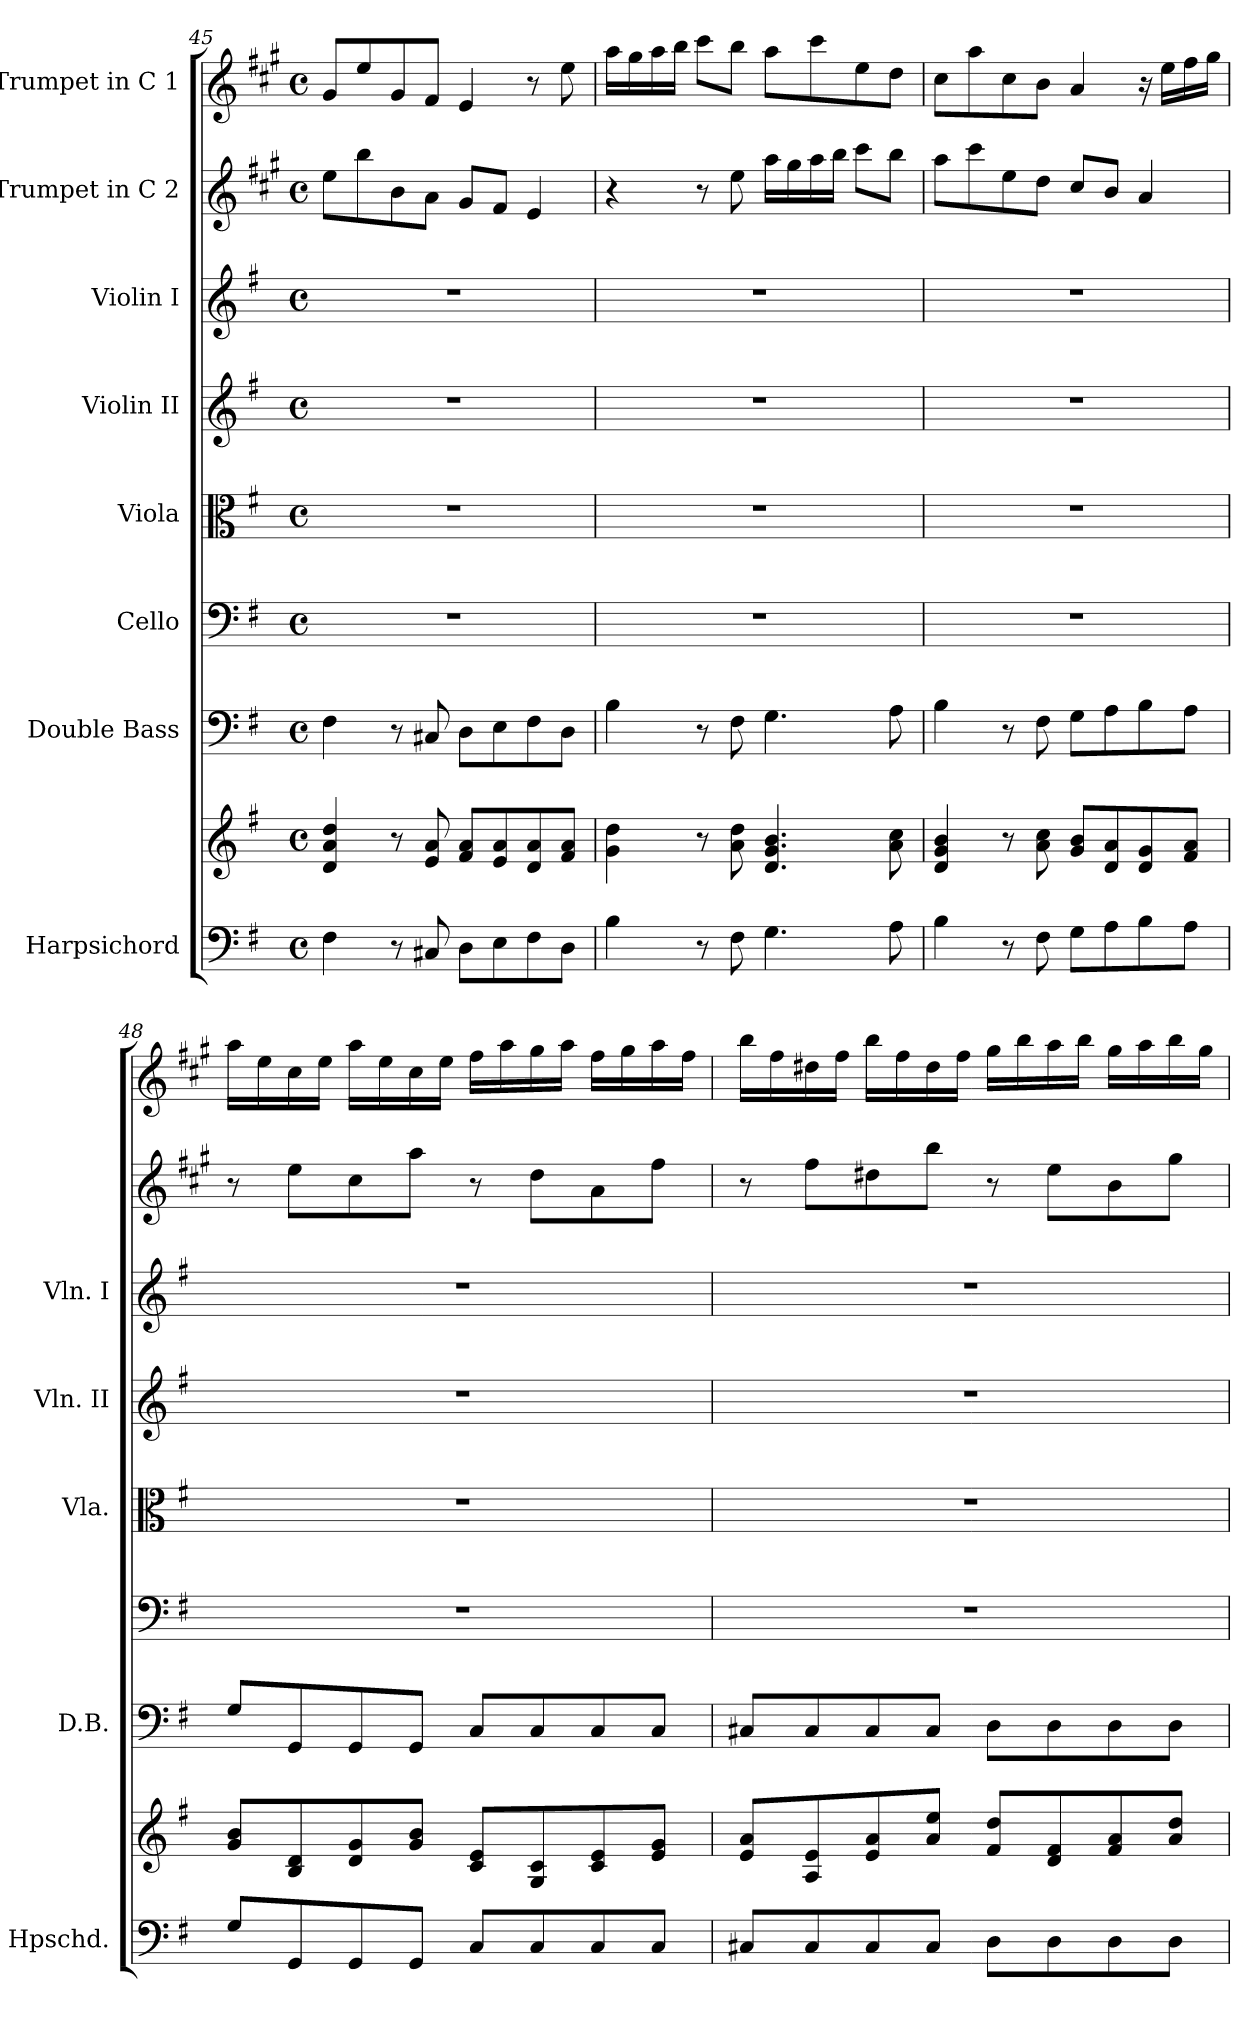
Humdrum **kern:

**kern	**kern	**kern	**kern	**kern	**kern	**kern	**kern	**kern
*part8	*part8	*part7	*part6	*part5	*part4	*part3	*part2	*part1
*staff9	*staff8	*staff7	*staff6	*staff5	*staff4	*staff3	*staff2	*staff1
*I"Harpsichord	*	*I"Double Bass	*I"Cello	*I"Viola	*I"Violin II	*I"Violin I	*I"Trumpet in C 2	*I"Trumpet in C 1
*I'Hpschd.	*	*I'D.B.	*	*I'Vla.	*I'Vln. II	*I'Vln. I	*	*
*clefF4	*clefG2	*clefF4	*clefF4	*clefC3	*clefG2	*clefG2	*clefG2	*clefG2
*	*	*ITrd7c12	*	*	*	*	*ITrd1c2	*ITrd1c2
*k[f#]	*k[f#]	*k[f#]	*k[f#]	*k[f#]	*k[f#]	*k[f#]	*k[f#]	*k[f#]
*G:	*G:	*G:	*G:	*G:	*G:	*G:	*G:	*G:
*M4/4	*M4/4	*M4/4	*M4/4	*M4/4	*M4/4	*M4/4	*M4/4	*M4/4
*met(c)	*met(c)	*met(c)	*met(c)	*met(c)	*met(c)	*met(c)	*met(c)	*met(c)
=45	=45	=45	=45	=45	=45	=45	=45	=45
4F#\	4d/ 4a/ 4dd/	4FF#\	1r	1r	1r	1r	8dd\L	8f#/L
.	.	.	.	.	.	.	8aa\	8dd/
8r	8r	8r	.	.	.	.	8a\	8f#/
8C#X/	8e/ 8a/	8CC#X/	.	.	.	.	8g\J	8e/J
8D\L	8f#/ 8a/L	8DD\L	.	.	.	.	8f#/L	4d/
8E\	8e/ 8a/	8EE\	.	.	.	.	8e/J	.
8F#\	8d/ 8a/	8FF#\	.	.	.	.	4d/	8r
8D\J	8f#/ 8a/J	8DD\J	.	.	.	.	.	8dd\
!!LO:PB:g=z
=46	=46	=46	=46	=46	=46	=46	=46	=46
4B\	4g\ 4dd\	4BB\	1r	1r	1r	1r	4r	16gg\LL
.	.	.	.	.	.	.	.	16ff#\
.	.	.	.	.	.	.	.	16gg\
.	.	.	.	.	.	.	.	16aa\JJ
8r	8r	8r	.	.	.	.	8r	8bb\L
8F#\	8a\ 8dd\	8FF#\	.	.	.	.	8dd\	8aa\J
4.G\	4.d/ 4.g/ 4.b/	4.GG\	.	.	.	.	16gg\LL	8gg\L
.	.	.	.	.	.	.	16ff#\	.
.	.	.	.	.	.	.	16gg\	8bb\
.	.	.	.	.	.	.	16aa\JJ	.
.	.	.	.	.	.	.	8bb\L	8dd\
8A\	8a\ 8cc\	8AA\	.	.	.	.	8aa\J	8cc\J
!!LO:PB:g=z
=47	=47	=47	=47	=47	=47	=47	=47	=47
4B\	4d/ 4g/ 4b/	4BB\	1r	1r	1r	1r	8gg\L	8b\L
.	.	.	.	.	.	.	8bb\	8gg\
8r	8r	8r	.	.	.	.	8dd\	8b\
8F#\	8a\ 8cc\	8FF#\	.	.	.	.	8cc\J	8a\J
8G\L	8g/ 8b/L	8GG\L	.	.	.	.	8b/L	4g/
8A\	8d/ 8a/	8AA\	.	.	.	.	8a/J	.
8B\	8d/ 8g/	8BB\	.	.	.	.	4g/	16r
.	.	.	.	.	.	.	.	16dd\LL
8A\J	8f#/ 8a/J	8AA\J	.	.	.	.	.	16ee\
.	.	.	.	.	.	.	.	16ff#\JJ
=48	=48	=48	=48	=48	=48	=48	=48	=48
8G/L	8g/ 8b/L	8GG/L	1r	1r	1r	1r	8r	16gg\LL
.	.	.	.	.	.	.	.	16dd\
8GG/	8B/ 8d/	8GGG/	.	.	.	.	8dd\L	16b\
.	.	.	.	.	.	.	.	16dd\JJ
8GG/	8d/ 8g/	8GGG/	.	.	.	.	8b\	16gg\LL
.	.	.	.	.	.	.	.	16dd\
8GG/J	8g/ 8b/J	8GGG/J	.	.	.	.	8gg\J	16b\
.	.	.	.	.	.	.	.	16dd\JJ
8C/L	8c/ 8e/L	8CC/L	.	.	.	.	8r	16ee\LL
.	.	.	.	.	.	.	.	16gg\
8C/	8G/ 8c/	8CC/	.	.	.	.	8cc\L	16ff#\
.	.	.	.	.	.	.	.	16gg\JJ
8C/	8c/ 8e/	8CC/	.	.	.	.	8g\	16ee\LL
.	.	.	.	.	.	.	.	16ff#\
8C/J	8e/ 8g/J	8CC/J	.	.	.	.	8ee\J	16gg\
.	.	.	.	.	.	.	.	16ee\JJ
!!LO:PB:g=z
=49	=49	=49	=49	=49	=49	=49	=49	=49
8C#X/L	8e/ 8a/L	8CC#X/L	1r	1r	1r	1r	8r	16aa\LL
.	.	.	.	.	.	.	.	16ee\
8C#/	8A/ 8e/	8CC#/	.	.	.	.	8ee\L	16cc#X\
.	.	.	.	.	.	.	.	16ee\JJ
8C#/	8e/ 8a/	8CC#/	.	.	.	.	8cc#X\	16aa\LL
.	.	.	.	.	.	.	.	16ee\
8C#/J	8a/ 8ee/J	8CC#/J	.	.	.	.	8aa\J	16cc#\
.	.	.	.	.	.	.	.	16ee\JJ
8D\L	8f#/ 8dd/L	8DD\L	.	.	.	.	8r	16ff#\LL
.	.	.	.	.	.	.	.	16aa\
8D\	8d/ 8f#/	8DD\	.	.	.	.	8dd\L	16gg\
.	.	.	.	.	.	.	.	16aa\JJ
8D\	8f#/ 8a/	8DD\	.	.	.	.	8a\	16ff#\LL
.	.	.	.	.	.	.	.	16gg\
8D\J	8a/ 8dd/J	8DD\J	.	.	.	.	8ff#\J	16aa\
.	.	.	.	.	.	.	.	16ff#\JJ
=	=	=	=	=	=	=	=	=
*-	*-	*-	*-	*-	*-	*-	*-	*-
